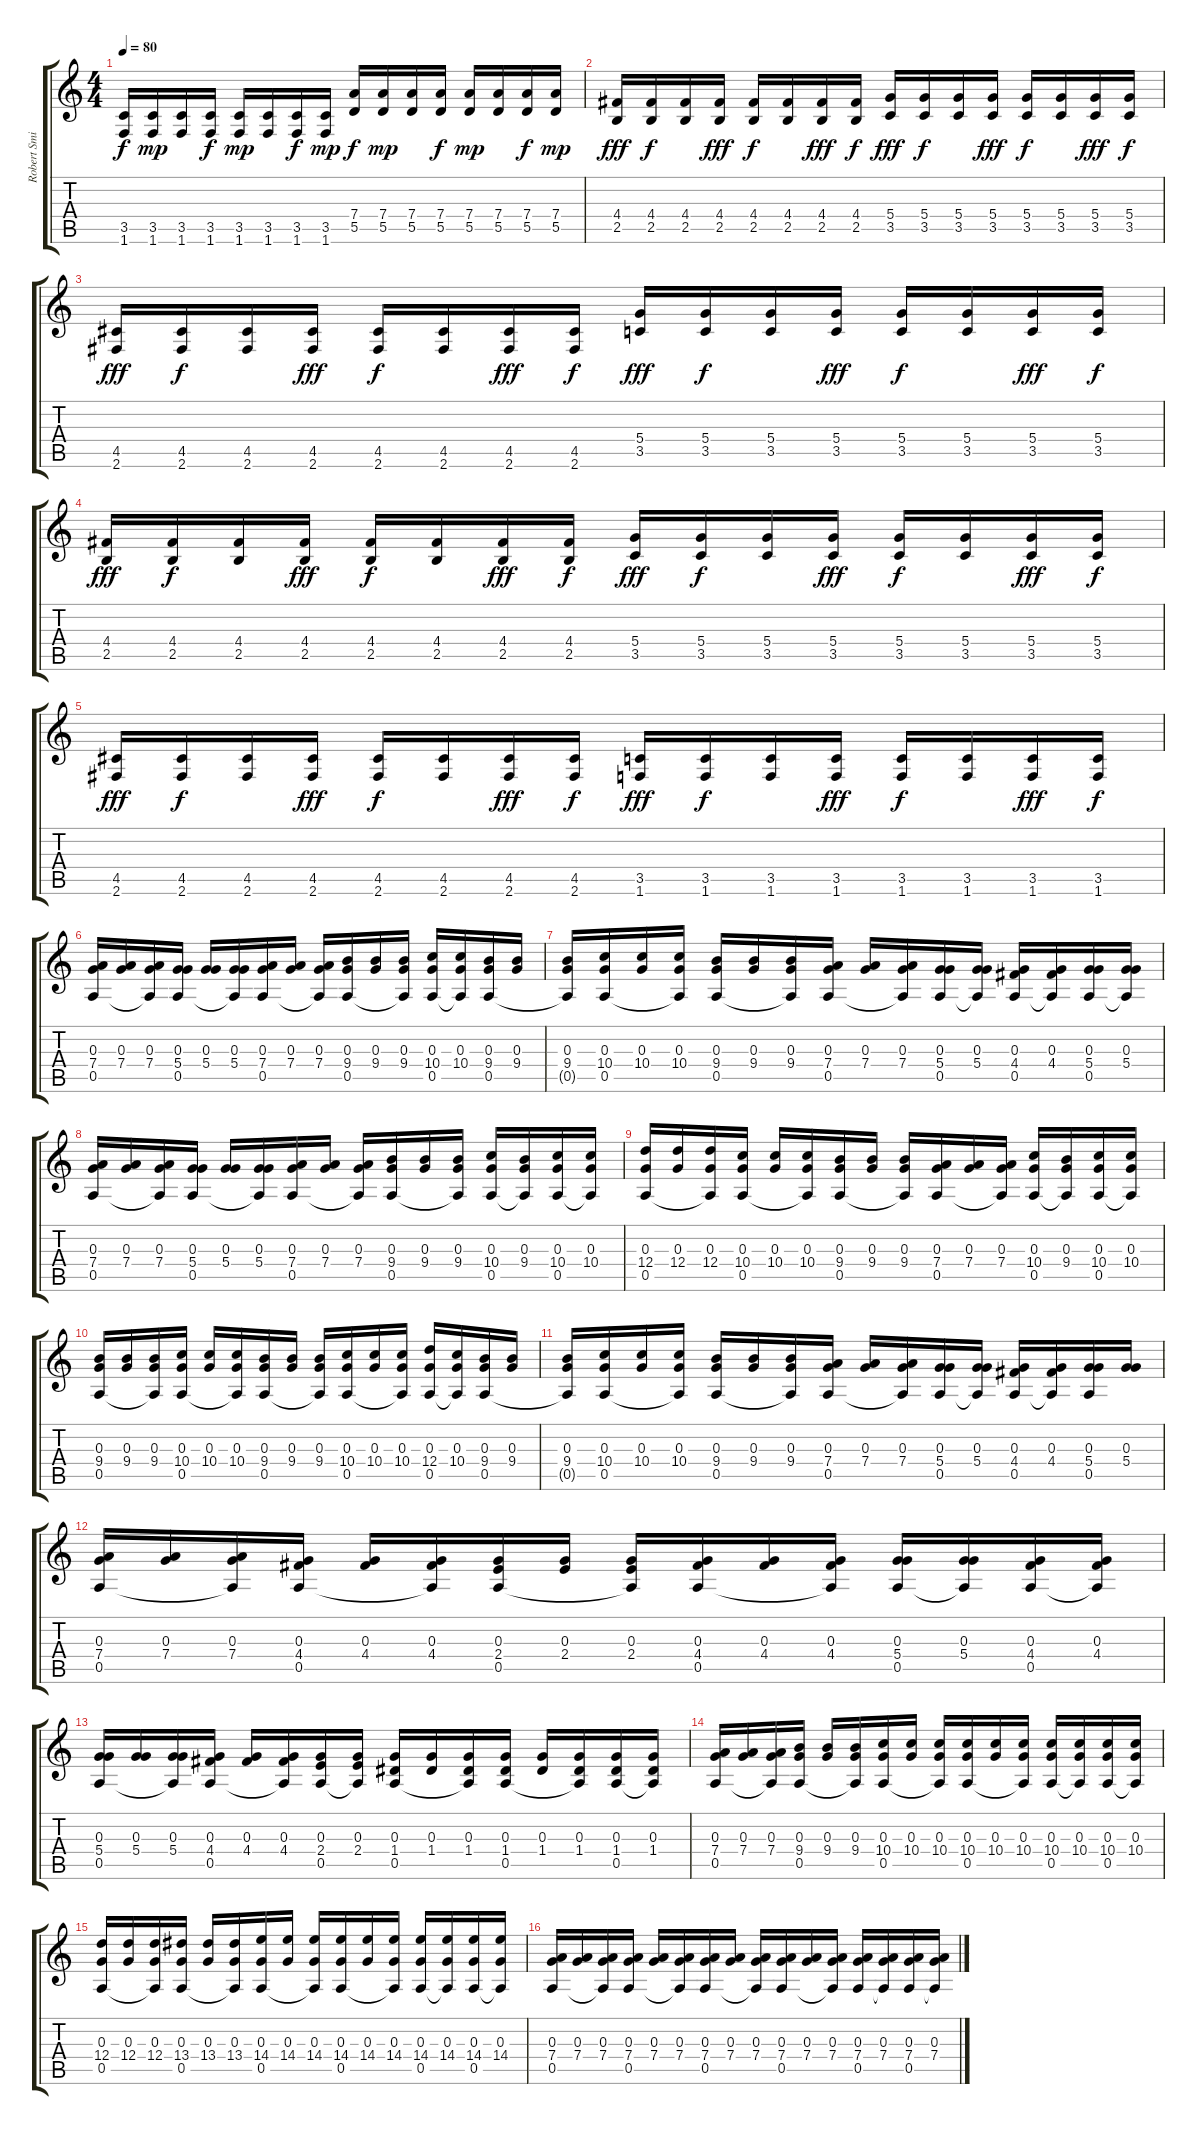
\track ("Robert Smith (guitar 1)" "Robert Smi") {instrument electricguitarclean}
\staff {score tabs}
\tuning (E4 B3 G3 D3 A2 E2) {hide}
\ts (4 4)
\tempo 80
\clef g2
\ks c
(3.5 1.6).16{dy f} (3.5 1.6).16{dy mp} (3.5 1.6).16 (3.5 1.6).16{dy f} (3.5 1.6).16{dy mp} (3.5 1.6).16 (3.5 1.6).16{dy f} (3.5 1.6).16{dy mp} (7.4 5.5).16{dy f} (7.4 5.5).16{dy mp} (7.4 5.5).16 (7.4 5.5).16{dy f} (7.4 5.5).16{dy mp} (7.4 5.5).16 (7.4 5.5).16{dy f} (7.4 5.5).16{dy mp} |
(4.4 2.5).16{dy fff} (4.4 2.5).16{dy f} (4.4 2.5).16 (4.4 2.5).16{dy fff} (4.4 2.5).16{dy f} (4.4 2.5).16 (4.4 2.5).16{dy fff} (4.4 2.5).16{dy f} (5.4 3.5).16{dy fff} (5.4 3.5).16{dy f} (5.4 3.5).16 (5.4 3.5).16{dy fff} (5.4 3.5).16{dy f} (5.4 3.5).16 (5.4 3.5).16{dy fff} (5.4 3.5).16{dy f} |
(4.5 2.6).16{dy fff} (4.5 2.6).16{dy f} (4.5 2.6).16 (4.5 2.6).16{dy fff} (4.5 2.6).16{dy f} (4.5 2.6).16 (4.5 2.6).16{dy fff} (4.5 2.6).16{dy f} (5.4 3.5).16{dy fff} (5.4 3.5).16{dy f} (5.4 3.5).16 (5.4 3.5).16{dy fff} (5.4 3.5).16{dy f} (5.4 3.5).16 (5.4 3.5).16{dy fff} (5.4 3.5).16{dy f} |
(4.4 2.5).16{dy fff} (4.4 2.5).16{dy f} (4.4 2.5).16 (4.4 2.5).16{dy fff} (4.4 2.5).16{dy f} (4.4 2.5).16 (4.4 2.5).16{dy fff} (4.4 2.5).16{dy f} (5.4 3.5).16{dy fff} (5.4 3.5).16{dy f} (5.4 3.5).16 (5.4 3.5).16{dy fff} (5.4 3.5).16{dy f} (5.4 3.5).16 (5.4 3.5).16{dy fff} (5.4 3.5).16{dy f} |
(4.5 2.6).16{dy fff} (4.5 2.6).16{dy f} (4.5 2.6).16 (4.5 2.6).16{dy fff} (4.5 2.6).16{dy f} (4.5 2.6).16 (4.5 2.6).16{dy fff} (4.5 2.6).16{dy f} (3.5 1.6).16{dy fff} (3.5 1.6).16{dy f} (3.5 1.6).16 (3.5 1.6).16{dy fff} (3.5 1.6).16{dy f} (3.5 1.6).16 (3.5 1.6).16{dy fff} (3.5 1.6).16{dy f} |
(0.3 7.4 0.5).16{volume 14} (0.3 7.4).16 (0.3 7.4 0.5{t}).16 (0.3 5.4 0.5).16 (0.3 5.4).16 (0.3 5.4 0.5{t}).16 (0.3 7.4 0.5).16 (0.3 7.4).16 (0.3 7.4 0.5{t}).16 (0.3 9.4 0.5).16 (0.3 9.4).16 (0.3 9.4 0.5{t}).16 (0.3 10.4 0.5).16 (0.3 10.4 0.5{t}).16 (0.3 9.4 0.5).16 (0.3 9.4).16 |
(0.3 9.4 0.5{t}).16 (0.3 10.4 0.5).16 (0.3 10.4).16 (0.3 10.4 0.5{t}).16 (0.3 9.4 0.5).16 (0.3 9.4).16 (0.3 9.4 0.5{t}).16 (0.3 7.4 0.5).16 (0.3 7.4).16 (0.3 7.4 0.5{t}).16 (0.3 5.4 0.5).16 (0.3 5.4 0.5{t}).16 (0.3 4.4 0.5).16 (0.3 4.4 0.5{t}).16 (0.3 5.4 0.5).16 (0.3 5.4 0.5{t}).16 |
(0.3 7.4 0.5).16 (0.3 7.4).16 (0.3 7.4 0.5{t}).16 (0.3 5.4 0.5).16 (0.3 5.4).16 (0.3 5.4 0.5{t}).16 (0.3 7.4 0.5).16 (0.3 7.4).16 (0.3 7.4 0.5{t}).16 (0.3 9.4 0.5).16 (0.3 9.4).16 (0.3 9.4 0.5{t}).16 (0.3 10.4 0.5).16 (0.3 9.4 0.5{t}).16 (0.3 10.4 0.5).16 (0.3 10.4 0.5{t}).16 |
(0.3 12.4 0.5).16 (0.3 12.4).16 (0.3 12.4 0.5{t}).16 (0.3 10.4 0.5).16 (0.3 10.4).16 (0.3 10.4 0.5{t}).16 (0.3 9.4 0.5).16 (0.3 9.4).16 (0.3 9.4 0.5{t}).16 (0.3 7.4 0.5).16 (0.3 7.4).16 (0.3 7.4 0.5{t}).16 (0.3 10.4 0.5).16 (0.3 9.4 0.5{t}).16 (0.3 10.4 0.5).16 (0.3 10.4 0.5{t}).16 |
(0.3 9.4 0.5).16 (0.3 9.4).16 (0.3 9.4 0.5{t}).16 (0.3 10.4 0.5).16 (0.3 10.4).16 (0.3 10.4 0.5{t}).16 (0.3 9.4 0.5).16 (0.3 9.4).16 (0.3 9.4 0.5{t}).16 (0.3 10.4 0.5).16 (0.3 10.4).16 (0.3 10.4 0.5{t}).16 (0.3 12.4 0.5).16 (0.3 10.4 0.5{t}).16 (0.3 9.4 0.5).16 (0.3 9.4).16 |
(0.3 9.4 0.5{t}).16 (0.3 10.4 0.5).16 (0.3 10.4).16 (0.3 10.4 0.5{t}).16 (0.3 9.4 0.5).16 (0.3 9.4).16 (0.3 9.4 0.5{t}).16 (0.3 7.4 0.5).16 (0.3 7.4).16 (0.3 7.4 0.5{t}).16 (0.3 5.4 0.5).16 (0.3 5.4 0.5{t}).16 (0.3 4.4 0.5).16 (0.3 4.4 0.5{t}).16 (0.3 5.4 0.5).16 (0.3 5.4).16 |
(0.3 7.4 0.5).16 (0.3 7.4).16 (0.3 7.4 0.5{t}).16 (0.3 4.4 0.5).16 (0.3 4.4).16 (0.3 4.4 0.5{t}).16 (0.3 2.4 0.5).16 (0.3 2.4).16 (0.3 2.4 0.5{t}).16 (0.3 4.4 0.5).16 (0.3 4.4).16 (0.3 4.4 0.5{t}).16 (0.3 5.4 0.5).16 (0.3 5.4 0.5{t}).16 (0.3 4.4 0.5).16 (0.3 4.4 0.5{t}).16 |
(0.3 5.4 0.5).16 (0.3 5.4).16 (0.3 5.4 0.5{t}).16 (0.3 4.4 0.5).16 (0.3 4.4).16 (0.3 4.4 0.5{t}).16 (0.3 2.4 0.5).16 (0.3 2.4 0.5{t}).16 (0.3 1.4 0.5).16 (0.3 1.4).16 (0.3 1.4 0.5{t}).16 (0.3 1.4 0.5).16 (0.3 1.4).16 (0.3 1.4 0.5{t}).16 (0.3 1.4 0.5).16 (0.3 1.4 0.5{t}).16 |
(0.3 7.4 0.5).16 (0.3 7.4).16 (0.3 7.4 0.5{t}).16 (0.3 9.4 0.5).16 (0.3 9.4).16 (0.3 9.4 0.5{t}).16 (0.3 10.4 0.5).16 (0.3 10.4).16 (0.3 10.4 0.5{t}).16 (0.3 10.4 0.5).16 (0.3 10.4).16 (0.3 10.4 0.5{t}).16 (0.3 10.4 0.5).16 (0.3 10.4 0.5{t}).16 (0.3 10.4 0.5).16 (0.3 10.4 0.5{t}).16 |
(0.3 12.4 0.5).16 (0.3 12.4).16 (0.3 12.4 0.5{t}).16 (0.3 13.4 0.5).16 (0.3 13.4).16 (0.3 13.4 0.5{t}).16 (0.3 14.4 0.5).16 (0.3 14.4).16 (0.3 14.4 0.5{t}).16 (0.3 14.4 0.5).16 (0.3 14.4).16 (0.3 14.4 0.5{t}).16 (0.3 14.4 0.5).16 (0.3 14.4 0.5{t}).16 (0.3 14.4 0.5).16 (0.3 14.4 0.5{t}).16 |
(0.3 7.4 0.5).16 (0.3 7.4).16 (0.3 7.4 0.5{t}).16 (0.3 7.4 0.5).16 (0.3 7.4).16 (0.3 7.4 0.5{t}).16 (0.3 7.4 0.5).16 (0.3 7.4).16 (0.3 7.4 0.5{t}).16 (0.3 7.4 0.5).16 (0.3 7.4).16 (0.3 7.4 0.5{t}).16 (0.3 7.4 0.5).16 (0.3 7.4 0.5{t}).16 (0.3 7.4 0.5).16 (0.3 7.4 0.5{t}).16
